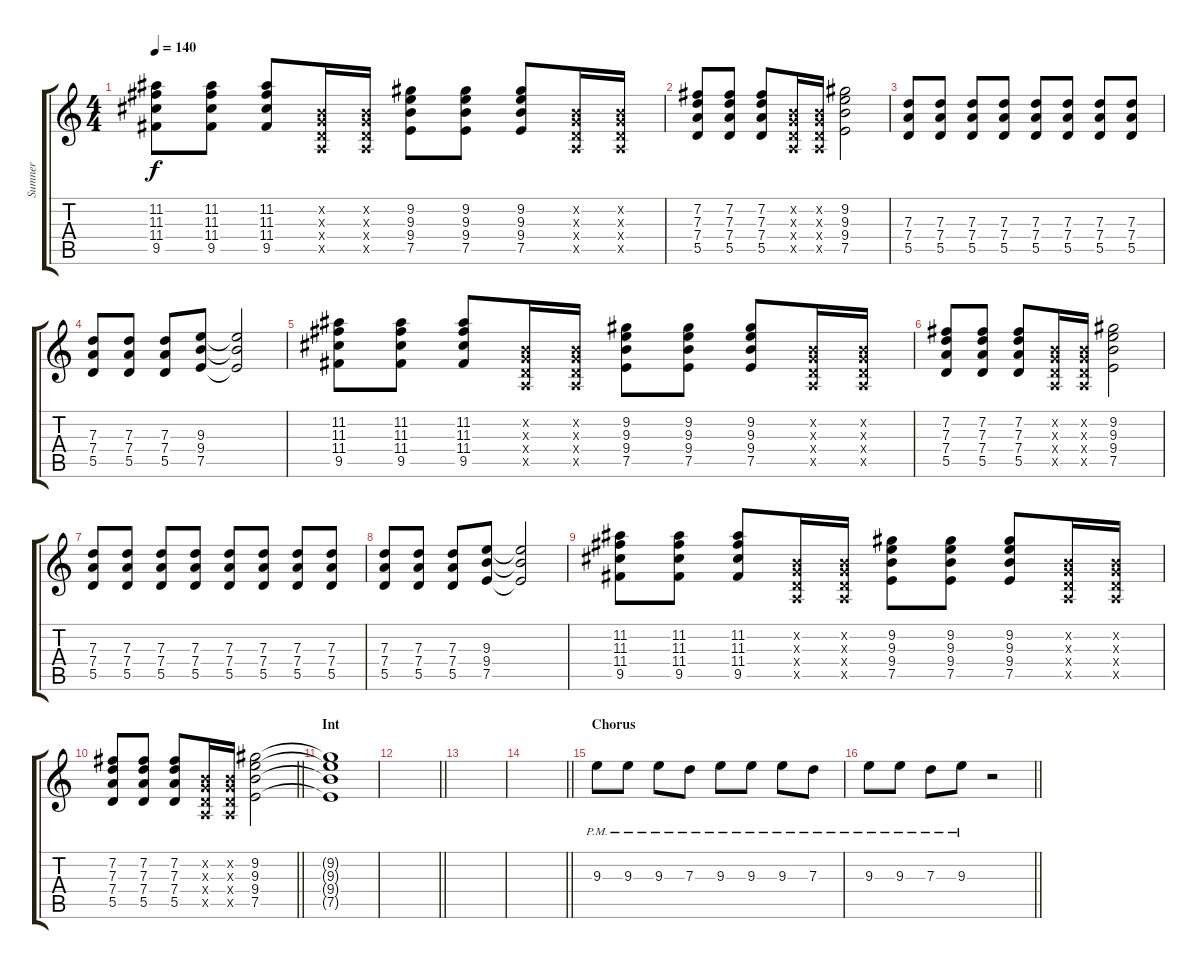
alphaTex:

\track ("Sumner" "Sumner") {instrument overdrivenguitar}
\staff {score tabs}
\tuning (E4 B3 G3 D3 A2 E2) {hide}
\ts (4 4)
\tempo 140
\clef g2
\ks c
(11.2 11.3 11.4 9.5).8{dy f} (11.2 11.3 11.4 9.5).8 (11.2 11.3 11.4 9.5).8 (0.2{x} 0.3{x} 0.4{x} 0.5{x}).16 (0.2{x} 0.3{x} 0.4{x} 0.5{x}).16 (9.2 9.3 9.4 7.5).8 (9.2 9.3 9.4 7.5).8 (9.2 9.3 9.4 7.5).8 (0.2{x} 0.3{x} 0.4{x} 0.5{x}).16 (0.2{x} 0.3{x} 0.4{x} 0.5{x}).16 |
(7.2 7.3 7.4 5.5).8 (7.2 7.3 7.4 5.5).8 (7.2 7.3 7.4 5.5).8 (0.2{x} 0.3{x} 0.4{x} 0.5{x}).16 (0.2{x} 0.3{x} 0.4{x} 0.5{x}).16 (9.2 9.3 9.4 7.5).2 |
(7.3 7.4 5.5).8 (7.3 7.4 5.5).8 (7.3 7.4 5.5).8 (7.3 7.4 5.5).8 (7.3 7.4 5.5).8 (7.3 7.4 5.5).8 (7.3 7.4 5.5).8 (7.3 7.4 5.5).8 |
(7.3 7.4 5.5).8 (7.3 7.4 5.5).8 (7.3 7.4 5.5).8 (9.3 9.4 7.5).8 (9.3{t} 9.4{t} 7.5{t}).2 |
(11.2 11.3 11.4 9.5).8 (11.2 11.3 11.4 9.5).8 (11.2 11.3 11.4 9.5).8 (0.2{x} 0.3{x} 0.4{x} 0.5{x}).16 (0.2{x} 0.3{x} 0.4{x} 0.5{x}).16 (9.2 9.3 9.4 7.5).8 (9.2 9.3 9.4 7.5).8 (9.2 9.3 9.4 7.5).8 (0.2{x} 0.3{x} 0.4{x} 0.5{x}).16 (0.2{x} 0.3{x} 0.4{x} 0.5{x}).16 |
(7.2 7.3 7.4 5.5).8 (7.2 7.3 7.4 5.5).8 (7.2 7.3 7.4 5.5).8 (0.2{x} 0.3{x} 0.4{x} 0.5{x}).16 (0.2{x} 0.3{x} 0.4{x} 0.5{x}).16 (9.2 9.3 9.4 7.5).2 |
(7.3 7.4 5.5).8 (7.3 7.4 5.5).8 (7.3 7.4 5.5).8 (7.3 7.4 5.5).8 (7.3 7.4 5.5).8 (7.3 7.4 5.5).8 (7.3 7.4 5.5).8 (7.3 7.4 5.5).8 |
(7.3 7.4 5.5).8 (7.3 7.4 5.5).8 (7.3 7.4 5.5).8 (9.3 9.4 7.5).8 (9.3{t} 9.4{t} 7.5{t}).2 |
(11.2 11.3 11.4 9.5).8 (11.2 11.3 11.4 9.5).8 (11.2 11.3 11.4 9.5).8 (0.2{x} 0.3{x} 0.4{x} 0.5{x}).16 (0.2{x} 0.3{x} 0.4{x} 0.5{x}).16 (9.2 9.3 9.4 7.5).8 (9.2 9.3 9.4 7.5).8 (9.2 9.3 9.4 7.5).8 (0.2{x} 0.3{x} 0.4{x} 0.5{x}).16 (0.2{x} 0.3{x} 0.4{x} 0.5{x}).16 |
\barLineRight lightlight
(7.2 7.3 7.4 5.5).8 (7.2 7.3 7.4 5.5).8 (7.2 7.3 7.4 5.5).8 (0.2{x} 0.3{x} 0.4{x} 0.5{x}).16 (0.2{x} 0.3{x} 0.4{x} 0.5{x}).16 (9.2 9.3 9.4 7.5).2 |
\section ("" "Int")
(9.2{t} 9.3{t} 9.4{t} 7.5{t}).1 |
\barLineRight lightlight
|
|
\barLineRight lightlight
|
\section ("" "Chorus")
9.3{pm}.8 9.3{pm}.8 9.3{pm}.8 7.3{pm}.8 9.3{pm}.8 9.3{pm}.8 9.3{pm}.8 7.3{pm}.8 |
\barLineRight lightlight
9.3{pm}.8 9.3{pm}.8 7.3{pm}.8 9.3{pm}.8 r.2
